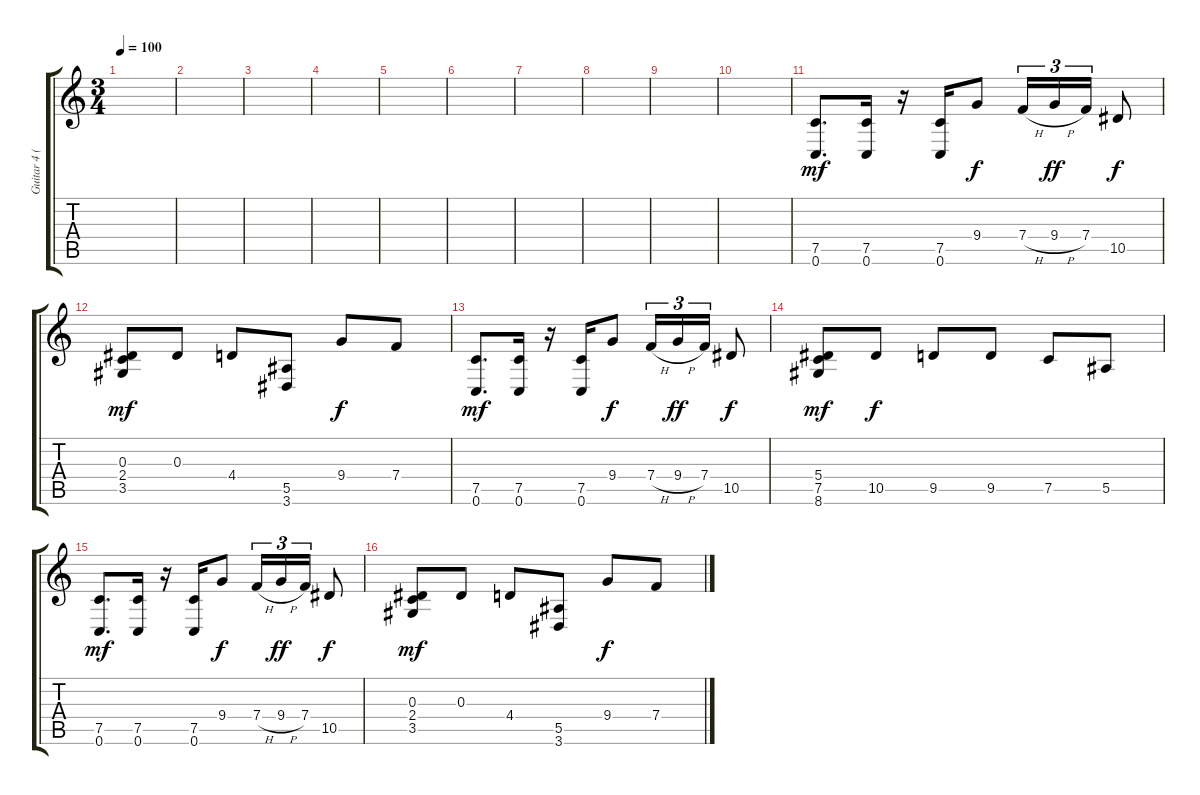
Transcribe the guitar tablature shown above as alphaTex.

\track ("Guitar 4 (Rhytm)" "Guitar 4 (") {instrument distortionguitar}
\staff {score tabs}
\tuning (C4 G3 Eb3 Bb2 F2 C2) {hide}
\ts (3 4)
\tempo 100
\clef g2
\ks c
|
|
|
|
|
|
|
|
|
|
(7.5 0.6).8{d dy mf} (7.5 0.6).16 r.16 (7.5 0.6).16 9.4.8{dy f} 7.4{h}.16{tu (3 2)} 9.4{h}.16{tu (3 2) dy ff} 7.4.16{tu (3 2)} 10.5.8{dy f} |
(0.3 2.4 3.5).8{dy mf} 0.3.8 4.4.8 (5.5 3.6).8 9.4.8{dy f} 7.4.8 |
(7.5 0.6).8{d dy mf} (7.5 0.6).16 r.16 (7.5 0.6).16 9.4.8{dy f} 7.4{h}.16{tu (3 2)} 9.4{h}.16{tu (3 2) dy ff} 7.4.16{tu (3 2)} 10.5.8{dy f} |
(5.4 7.5 8.6).8{dy mf} 10.5.8{dy f} 9.5.8 9.5.8 7.5.8 5.5.8 |
(7.5 0.6).8{d dy mf} (7.5 0.6).16 r.16 (7.5 0.6).16 9.4.8{dy f} 7.4{h}.16{tu (3 2)} 9.4{h}.16{tu (3 2) dy ff} 7.4.16{tu (3 2)} 10.5.8{dy f} |
(0.3 2.4 3.5).8{dy mf} 0.3.8 4.4.8 (5.5 3.6).8 9.4.8{dy f} 7.4.8
